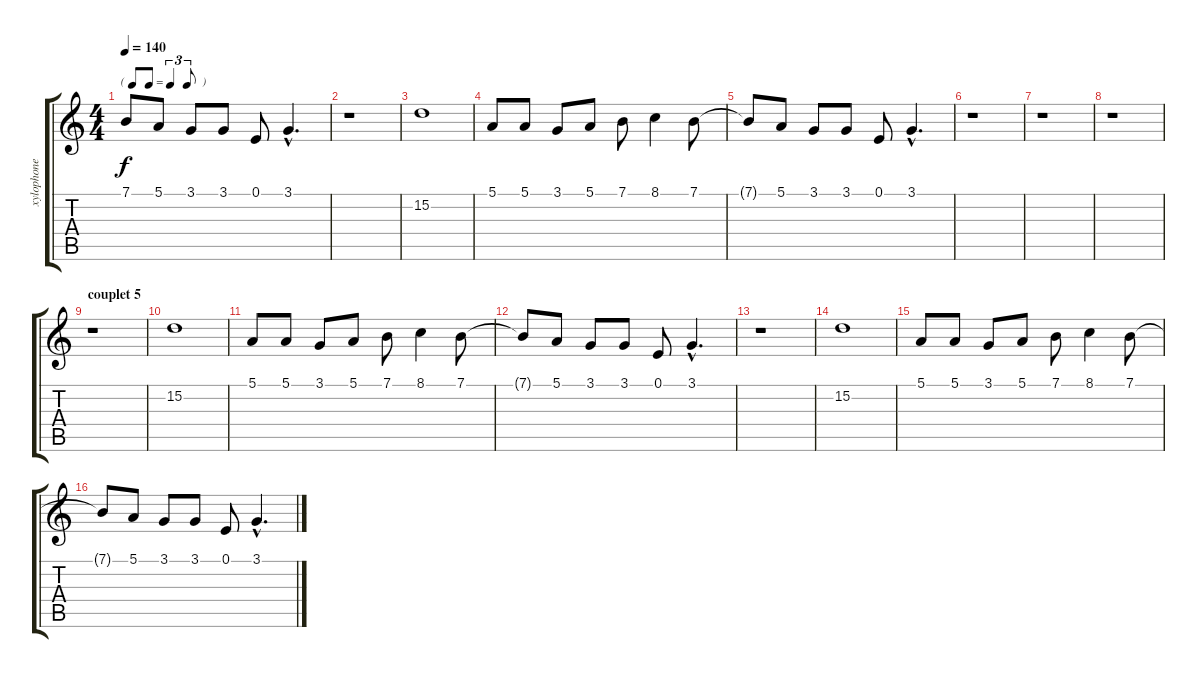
\track ("xylophone" "xylophone") {instrument glockenspiel}
\staff {score tabs}
\tuning (E4 B3 G3 D3 A2 E2) {hide}
\ts (4 4)
\tf triplet8th
\tempo 140
\clef g2
\ks c
7.1{t}.8{dy f} 5.1.8 3.1.8 3.1.8 0.1.8 3.1{hac}.4{d} |
r.1 |
15.2.1 |
5.1.8 5.1.8 3.1.8 5.1.8 7.1.8 8.1.4 7.1.8 |
7.1{t}.8 5.1.8 3.1.8 3.1.8 0.1.8 3.1{hac}.4{d} |
r.1 |
r.1 |
r.1 |
\section ("" "couplet 5")
r.1 |
15.2.1 |
5.1.8 5.1.8 3.1.8 5.1.8 7.1.8 8.1.4 7.1.8 |
7.1{t}.8 5.1.8 3.1.8 3.1.8 0.1.8 3.1{hac}.4{d} |
r.1 |
15.2.1 |
5.1.8 5.1.8 3.1.8 5.1.8 7.1.8 8.1.4 7.1.8 |
7.1{t}.8 5.1.8 3.1.8 3.1.8 0.1.8 3.1{hac}.4{d}
